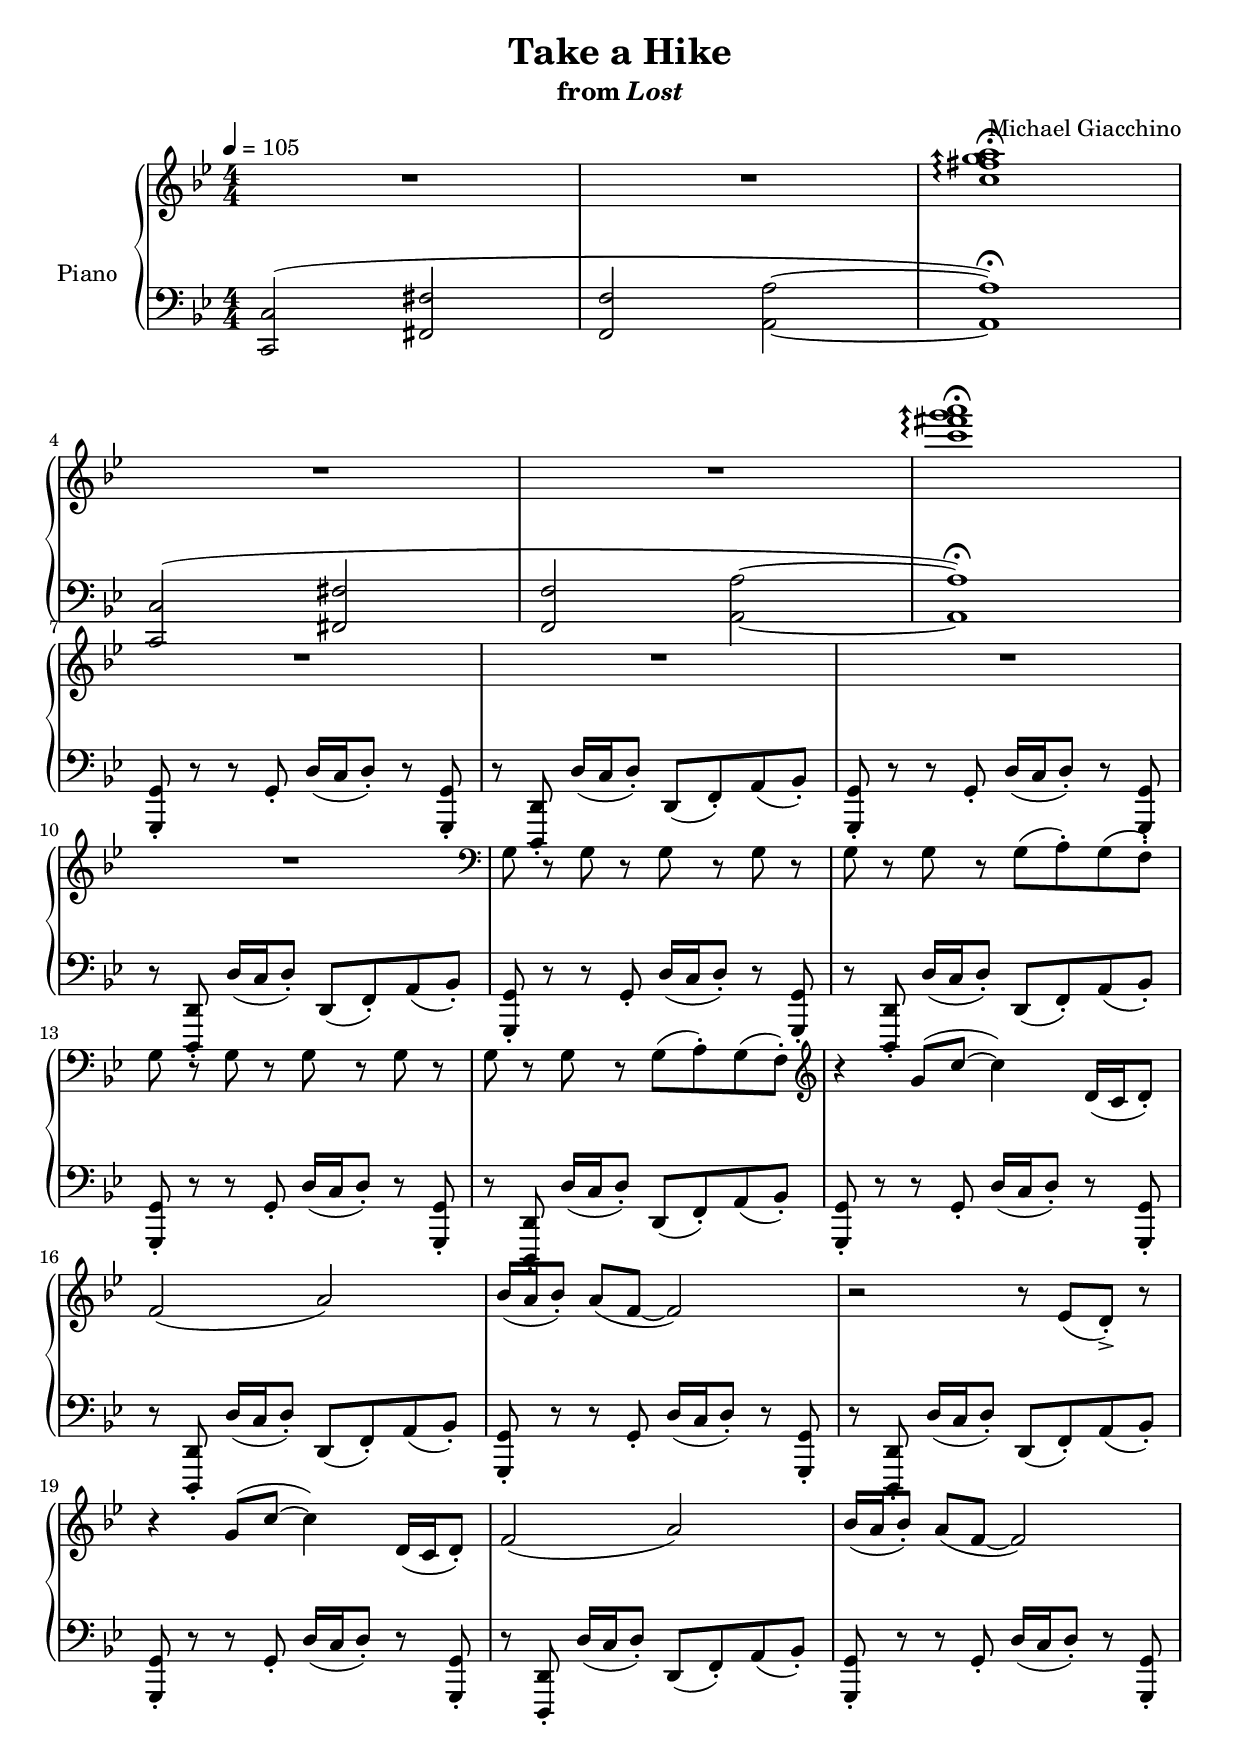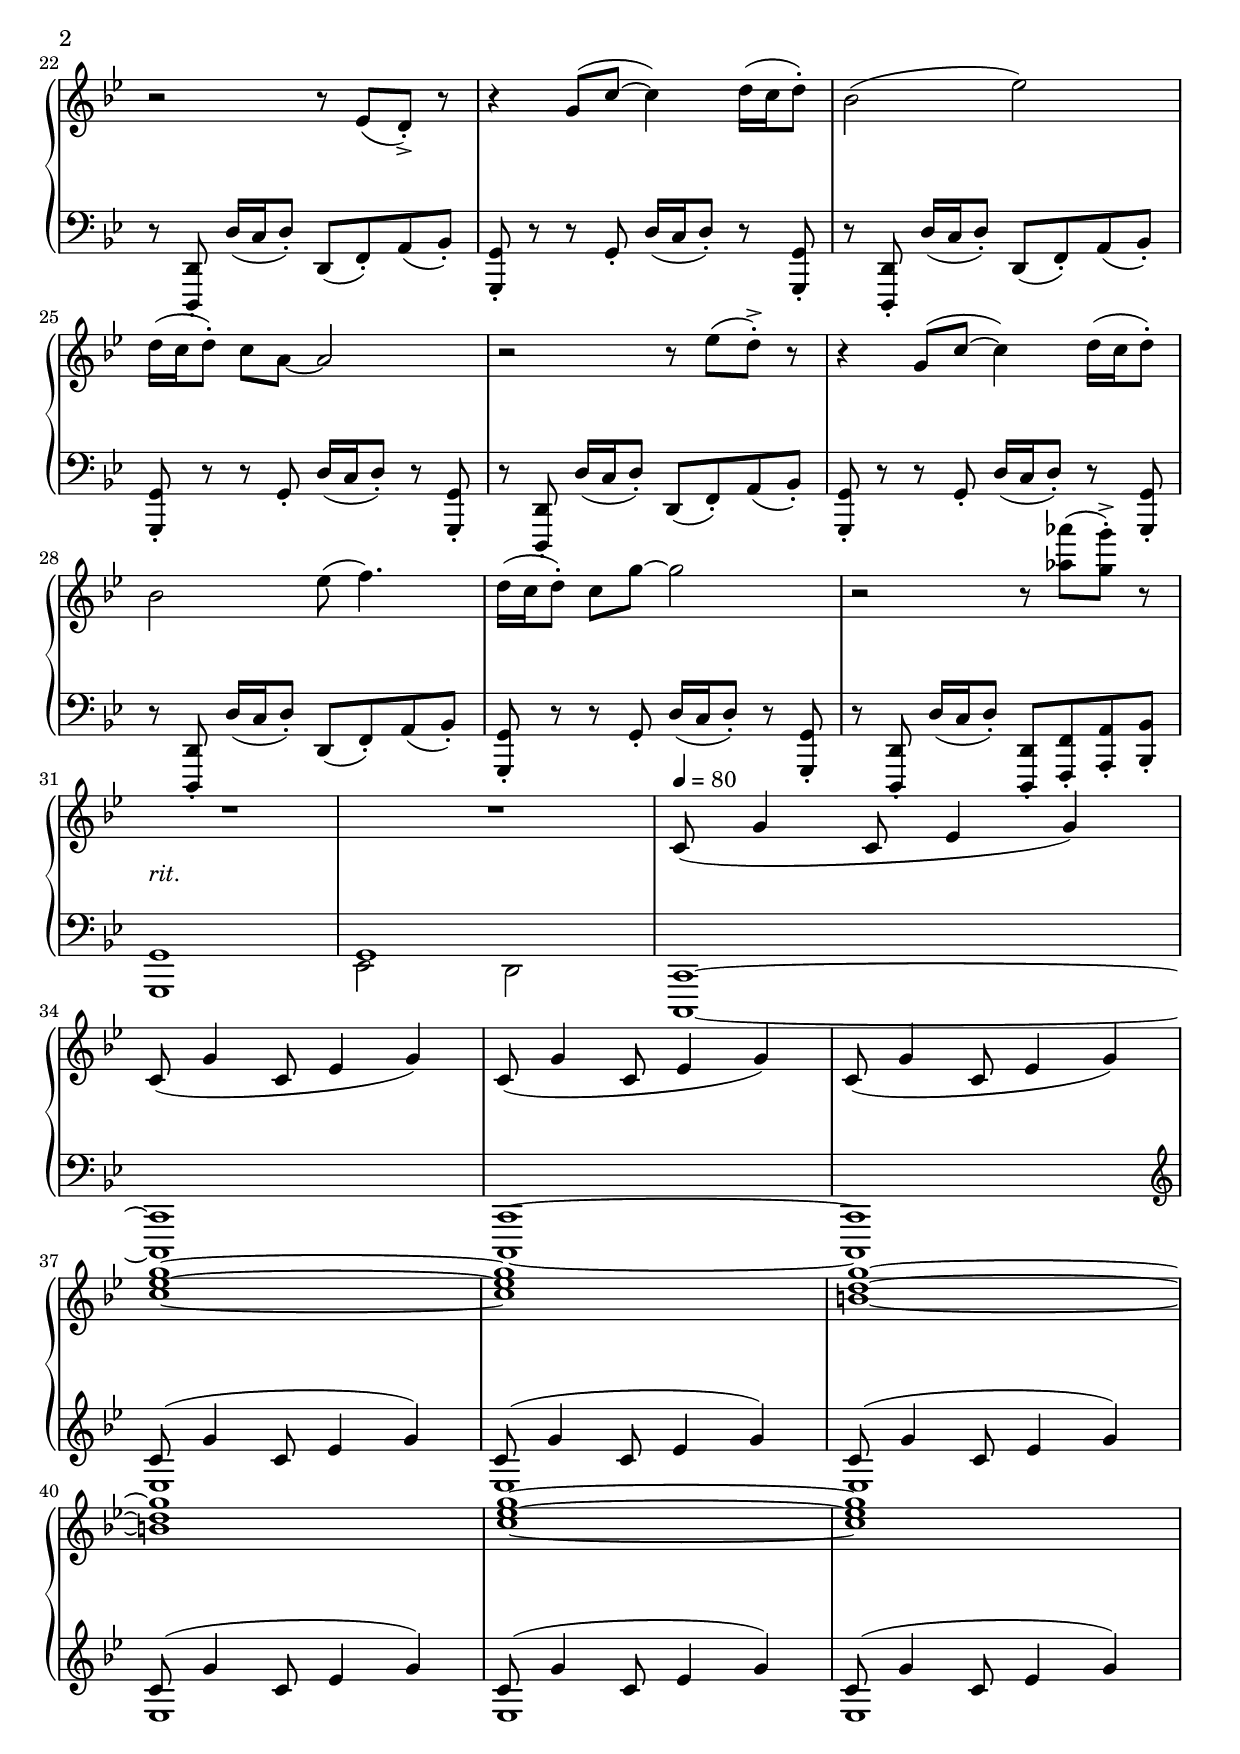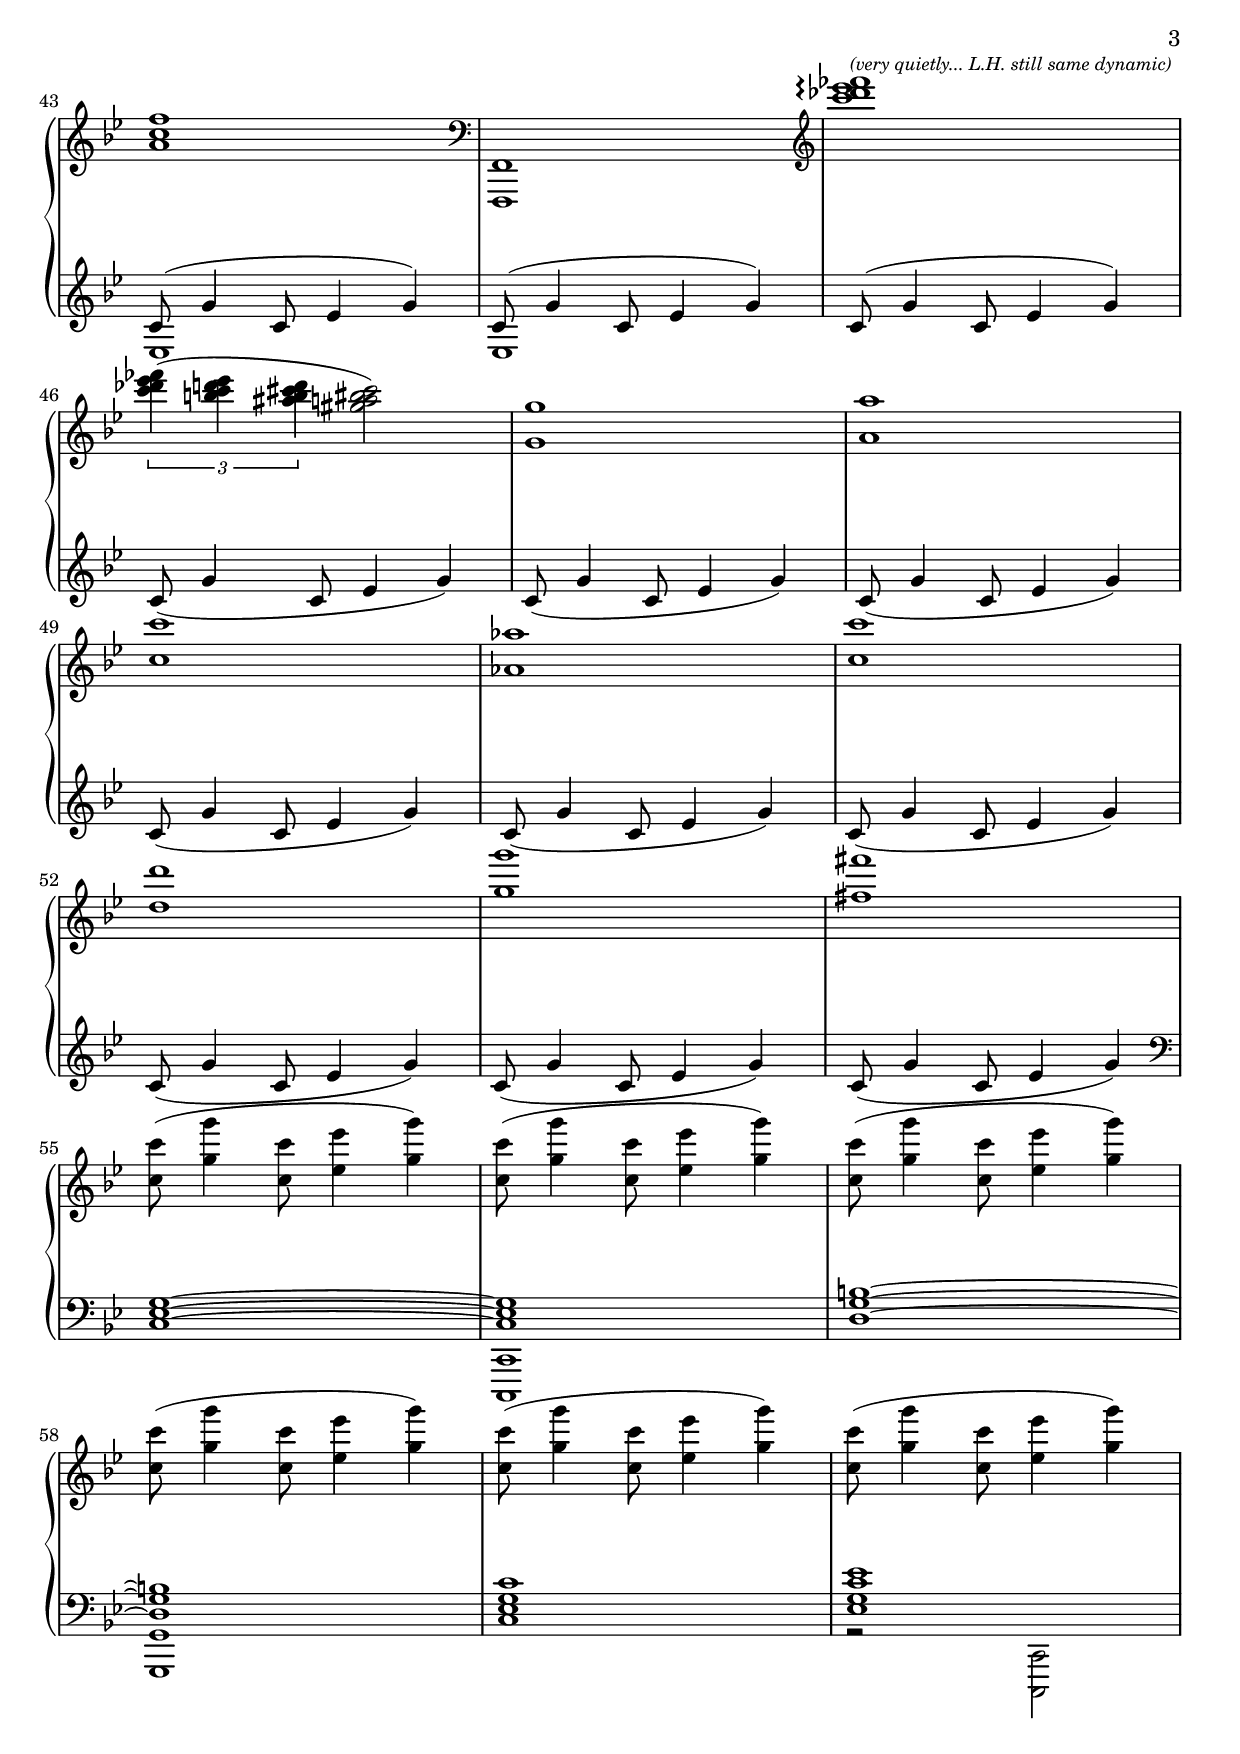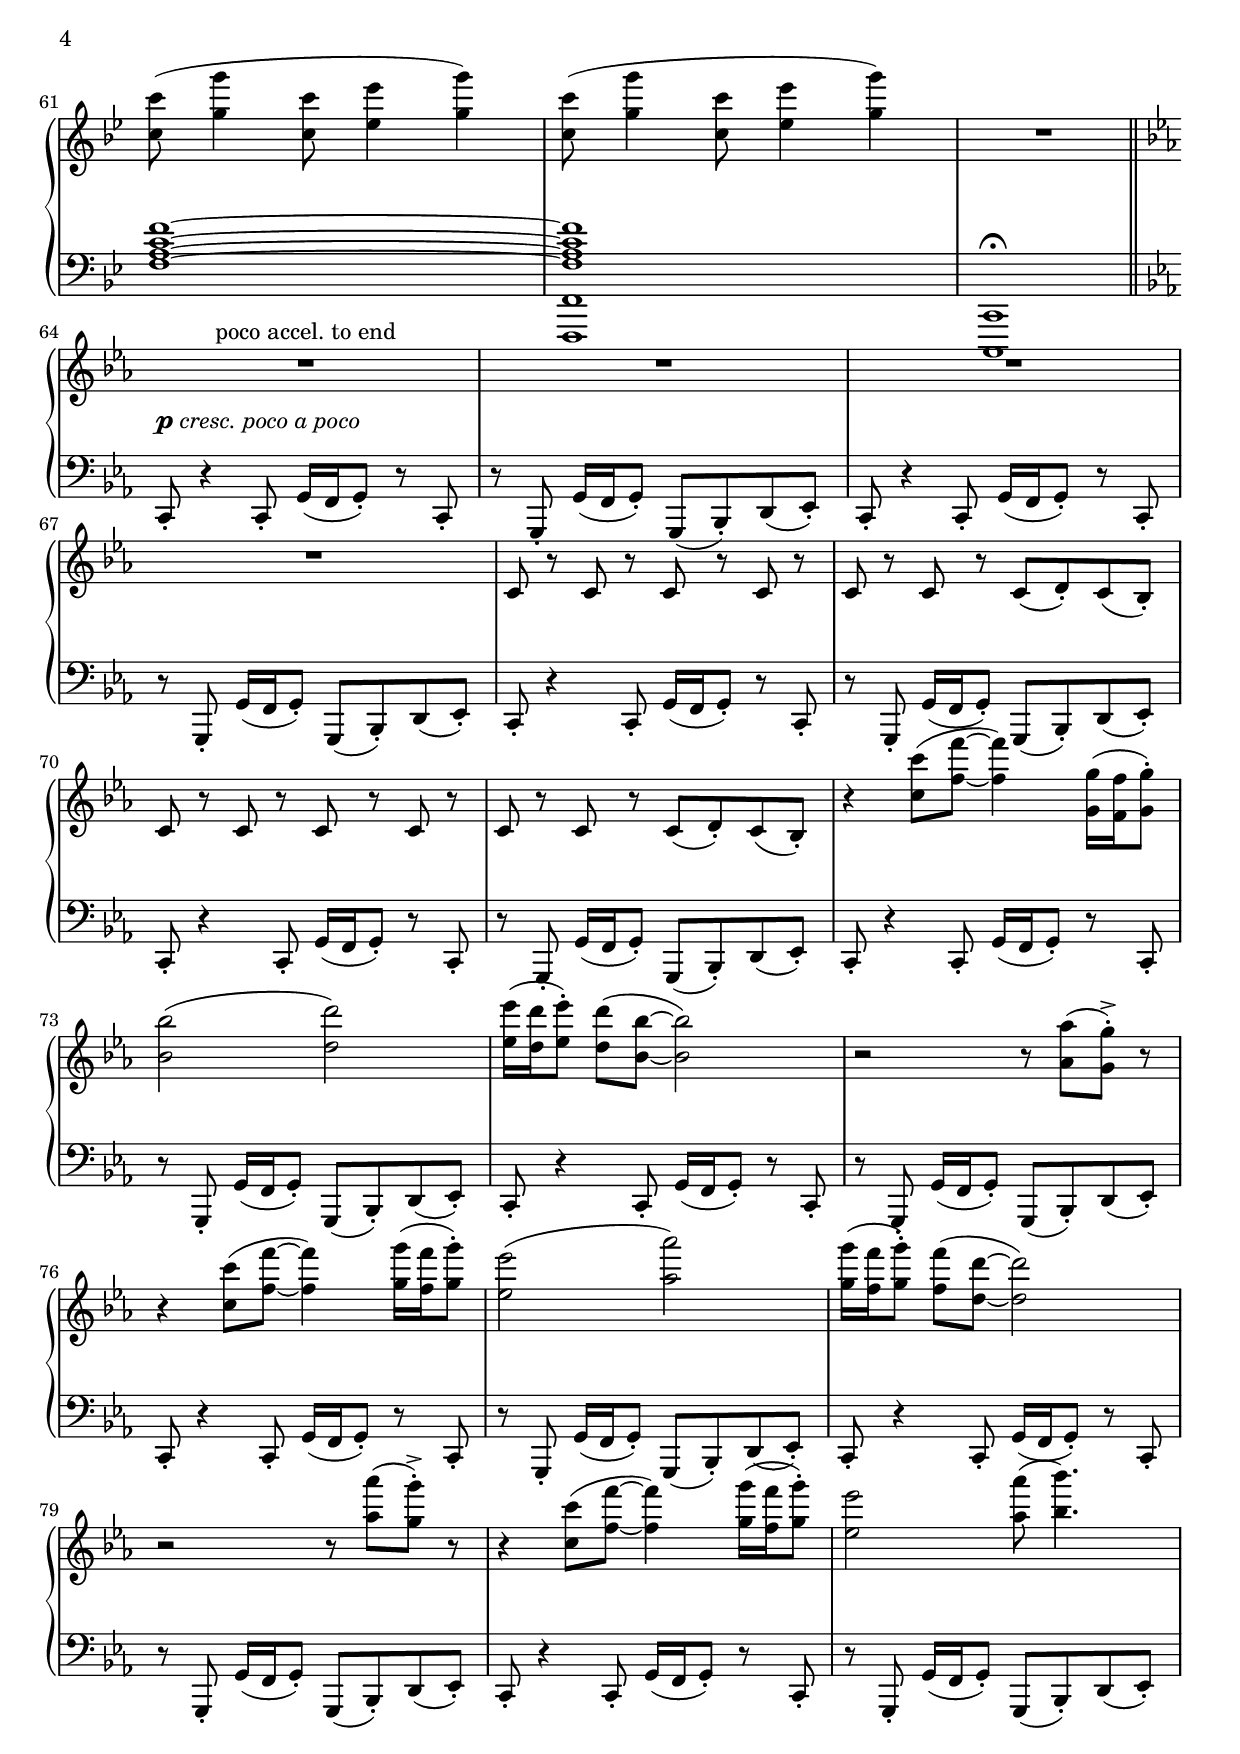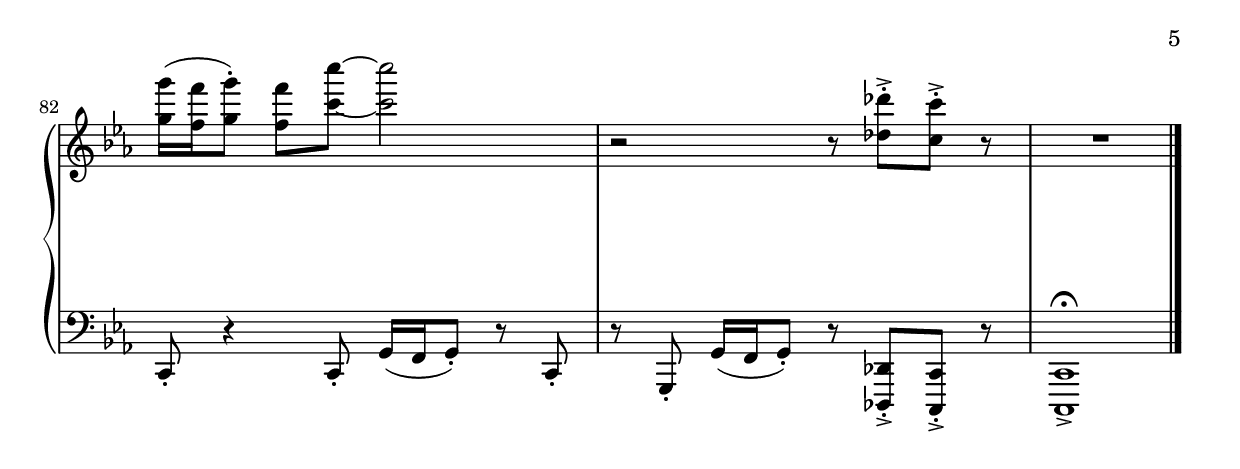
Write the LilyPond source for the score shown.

\version "2.12.2"

\header {
  title = "Take a Hike"
  subtitle = \markup { "from" \italic "Lost" }
  composer = "Michael Giacchino"
}

global = {
  \tempo 4 = 105
  \key bes \major
  \time 4/4
  \numericTimeSignature
  s1*32
  \tempo 4 = 80
  s1*31
  \bar "||"
  \key c \minor
}

upper = \relative c'' {
  \clef treble
  R1*2
  \arpeggioArrowUp
  <c fis g a>1\arpeggio\fermata
  \break

  R1*2
  <c' fis g a>1\arpeggio\fermata
  \break

  R1*3
  \break

  R1
  \clef bass
  g,,8 r g r g r g r
  g r g r g( a\staccato) g( f\staccato)
  \break

  g r g r g r g r
  g r g r g( a\staccato) g( f\staccato)
  \clef treble
  r4 g'8( c~ c4) d,16( c d8\staccato)
  \break

  f2( a)
  bes16( a bes8\staccato) a( f~ f2)
  r2 r8 es( d->\staccato) r8
  \break

  r4 g8( c~ c4) d,16( c d8\staccato)
  f2( a)
  bes16( a bes8\staccato) a( f~ f2)
  \break

  r2 r8 es( d->\staccato) r8
  r4 g8( c~ c4) d16( c d8\staccato)
  bes2( es)
  \break

  d16( c d8\staccato) c a~ a2
  r2 r8 es'( d->\staccato) r8
  r4 g,8( c~ c4) d16( c d8\staccato)
  \break

  bes2 es8( f4.)
  d16( c d8\staccato) c g'~ g2
  r2 r8 <as as'>8( <g g'>->\staccato) r8
  \break

  R1*2
  c,,8( g'4 c,8 es4 g)
  \break

  c,8( g'4 c,8 es4 g)
  c,8( g'4 c,8 es4 g)
  c,8( g'4 c,8 es4 g)
  \break

  <c es g>1~
  <c es g>
  <b d g>~
  \break

  <b d g>
  <c es g>~
  <c es g>
  \break

  <a c f>
  \clef bass
  <f,,, f'>
  \clef treble
  \arpeggioNormal
  \override TextScript #'font-size = #-2
  <c''''' des es fes>\arpeggio^\markup { \italic "(very quietly... L.H. still same dynamic)" }
  \break

  \times 2/3 { <c des es fes>4( <b c d es> <ais b cis d> } <gis a bis cis>2)
  <g, g'>1
  <a a'>
  \break

  <c c'>
  <as as'>
  <c c'>
  \break

  <d d'>
  <g g'>
  <fis fis'>
  \break

  <c c'>8( <g' g'>4 <c, c'>8 <es es'>4 <g g'>)
  <c, c'>8( <g' g'>4 <c, c'>8 <es es'>4 <g g'>)
  <c, c'>8( <g' g'>4 <c, c'>8 <es es'>4 <g g'>)
  \break

  <c, c'>8( <g' g'>4 <c, c'>8 <es es'>4 <g g'>)
  <c, c'>8( <g' g'>4 <c, c'>8 <es es'>4 <g g'>)
  <c, c'>8( <g' g'>4 <c, c'>8 <es es'>4 <g g'>)
  \break

  <c, c'>8( <g' g'>4 <c, c'>8 <es es'>4 <g g'>)
  <c, c'>8( <g' g'>4 <c, c'>8 <es es'>4 <g g'>)
  R1
  \break

  R1-"poco accel. to end"
  R1*3
  c,,8 r c r c r c r
  c r c r c( d-.) c( bes-.)
  \break

  c r c r c r c r
  c r c r c( d-.) c( bes-.)
  r4 <c' c'>8( <f f'>~ <f f'>4) <g, g'>16( <f f'> <g g'>8-.)
  \break

  <bes bes'>2( <d d'>)
  <es es'>16( <d d'> <es es'>8-.) <d d'>8( <bes bes'>~ <bes bes'>2)
  r2 r8 <as as'>( <g g'>->-.) r8
  \break

  r4 <c c'>8( <f f'>~ <f f'>4) <g g'>16( <f f'> <g g'>8-.)
  <es es'>2( <as as'>)
  <g g'>16( <f f'> <g g'>8-.) <f f'>( <d d'>~ <d d'>2)
  \break

  r2 r8 <as' as'>( <g g'>-.->) r8
  r4 <c, c'>8( <f f'>~ <f f'>4) <g g'>16( <f f'> <g g'>8-.)
  <es es'>2 <as as'>8( <bes bes'>4.)
  \break

  <g g'>16( <f f'> <g g'>8-.) <f f'> <c' c'>~ <c c'>2
  r2 r8 <des, des'>-.-> <c c'>-.-> r8
  R1
  \bar "|."
}

lower = \relative c, {
  \clef bass
  <c c'>2(
  <fis fis'>
  <f f'>
  <a a'>~
  <a a'>1\fermata)

  <c, c'>2(
  <fis fis'>
  <f f'>
  <a a'>~
  <a a'>1\fermata)

  <g, g'>8\staccato r8 r8 g'\staccato d'16( c d8\staccato) r8 <g,, g'>\staccato
  r8 <d d'>\staccato d''16( c d8\staccato) d,( f\staccato) a( bes\staccato)
  <g, g'>\staccato r8 r8 g'\staccato d'16( c d8\staccato) r8 <g,, g'>\staccato

  r8 <d d'>\staccato d''16( c d8\staccato) d,( f\staccato) a( bes\staccato)
  <g, g'>\staccato r8 r8 g'\staccato d'16( c d8\staccato) r8 <g,, g'>\staccato
  r8 <d d'>\staccato d''16( c d8\staccato) d,( f\staccato) a( bes\staccato)

  <g, g'>\staccato r8 r8 g'\staccato d'16( c d8\staccato) r8 <g,, g'>\staccato
  r8 <d d'>\staccato d''16( c d8\staccato) d,( f\staccato) a( bes\staccato)
  <g, g'>\staccato r8 r8 g'\staccato d'16( c d8\staccato) r8 <g,, g'>\staccato

  r8 <d d'>\staccato d''16( c d8\staccato) d,( f\staccato) a( bes\staccato)
  <g, g'>\staccato r8 r8 g'\staccato d'16( c d8\staccato) r8 <g,, g'>\staccato
  r8 <d d'>\staccato d''16( c d8\staccato) d,( f\staccato) a( bes\staccato)

  <g, g'>\staccato r8 r8 g'\staccato d'16( c d8\staccato) r8 <g,, g'>\staccato
  r8 <d d'>\staccato d''16( c d8\staccato) d,( f\staccato) a( bes\staccato)
  <g, g'>\staccato r8 r8 g'\staccato d'16( c d8\staccato) r8 <g,, g'>\staccato

  r8 <d d'>\staccato d''16( c d8\staccato) d,( f\staccato) a( bes\staccato)
  <g, g'>\staccato r8 r8 g'\staccato d'16( c d8\staccato) r8 <g,, g'>\staccato
  r8 <d d'>\staccato d''16( c d8\staccato) d,( f\staccato) a( bes\staccato)

  <g, g'>\staccato r8 r8 g'\staccato d'16( c d8\staccato) r8 <g,, g'>\staccato
  r8 <d d'>\staccato d''16( c d8\staccato) d,( f\staccato) a( bes\staccato)
  <g, g'>\staccato r8 r8 g'\staccato d'16( c d8\staccato) r8 <g,, g'>\staccato

  r8 <d d'>\staccato d''16( c d8\staccato) d,( f\staccato) a( bes\staccato)
  <g, g'>\staccato r8 r8 g'\staccato d'16( c d8\staccato) r8 <g,, g'>\staccato
  r8 <d d'>\staccato d''16( c d8\staccato) <d,, d'>\staccato <f f'>\staccato <a a'>\staccato <bes bes'>\staccato

  <g g'>1
  <<
    { g' }
  \\
    { es2 d }
  >>
  <c, c'>1~

  <c c'>
  <c c'>~
  <c c'>
  \clef treble

  <<
    {
      c'''8( g'4 c,8 es4 g)
      c,8( g'4 c,8 es4 g)
      c,8( g'4 c,8 es4 g)
      c,8( g'4 c,8 es4 g)
      c,8( g'4 c,8 es4 g)
      c,8( g'4 c,8 es4 g)
      c,8( g'4 c,8 es4 g)
      c,8( g'4 c,8 es4 g)
      c,8( g'4 c,8 es4 g)
    }
  \\
    {
      es,1 es es es es es es es
    }
  >>

  c'8( g'4 c,8 es4 g)
  c,8( g'4 c,8 es4 g)
  c,8( g'4 c,8 es4 g)

  c,8( g'4 c,8 es4 g)
  c,8( g'4 c,8 es4 g)
  c,8( g'4 c,8 es4 g)

  c,8( g'4 c,8 es4 g)
  c,8( g'4 c,8 es4 g)
  c,8( g'4 c,8 es4 g)
  \clef bass

  <<
    {
      <c,, es g>1~
      <c es g>
      <d g b>~

      <d g b>
      <c es g c>
      <es g c es>

      <f a c f>~
      <f a c f>
      s1
    }
  \\
    {
      s1
      <c,, c'>
      s1

      <g' g'>
      s1
      r2 <c, c'>

      s1
      <f f'>
      <c c'>^\fermata
    }
  >>

  c'8-. r4 c8-. g'16( f g8-.) r8 c,-.
  r8 g8-. g'16( f g8-.) g,8( bes-.) d( es-.)
  c-. r4 c8-. g'16( f g8-.) r8 c,-.

  r8 g8-. g'16( f g8-.) g,8( bes-.) d( es-.)
  c-. r4 c8-. g'16( f g8-.) r8 c,-.
  r8 g8-. g'16( f g8-.) g,8( bes-.) d( es-.)

  c-. r4 c8-. g'16( f g8-.) r8 c,-.
  r8 g8-. g'16( f g8-.) g,8( bes-.) d( es-.)
  c-. r4 c8-. g'16( f g8-.) r8 c,-.

  r8 g8-. g'16( f g8-.) g,8( bes-.) d( es-.)
  c-. r4 c8-. g'16( f g8-.) r8 c,-.
  r8 g8-. g'16( f g8-.) g,8( bes-.) d( es-.)

  c-. r4 c8-. g'16( f g8-.) r8 c,-.
  r8 g8-. g'16( f g8-.) g,8( bes-.) d( es-.)
  c-. r4 c8-. g'16( f g8-.) r8 c,-.

  r8 g8-. g'16( f g8-.) g,8( bes-.) d( es-.)
  c-. r4 c8-. g'16( f g8-.) r8 c,-.
  r8 g8-. g'16( f g8-.) g,8( bes-.) d( es-.)

  c-. r4 c8-. g'16( f g8-.) r8 c,-.
  r8 g8-. g'16( f g8-.) r8 <des, des'>-.-> <c c'>-.-> r8
  <c c'>1->\fermata
}

dynamics = {
  s1*6\p
  s1*23\mf
  s8*7 s8\ff
  s32*6-"rit." s32*57\> s32\!
  s1*12\mp
  s1*2\pp
  s1*7\p
  s32*31\< s32\!
  s1*4\mf
  s32*63\< s32\!
  s1\ff
  s32*31\> s32\!
  s1\p
  s1-\markup { \dynamic "p" "cresc. poco a poco"}
  s1*19
  s1\fff
}

pedal = {
}

chordnames = \chordmode {
}

\include "../../template_piano_solo.ly"
